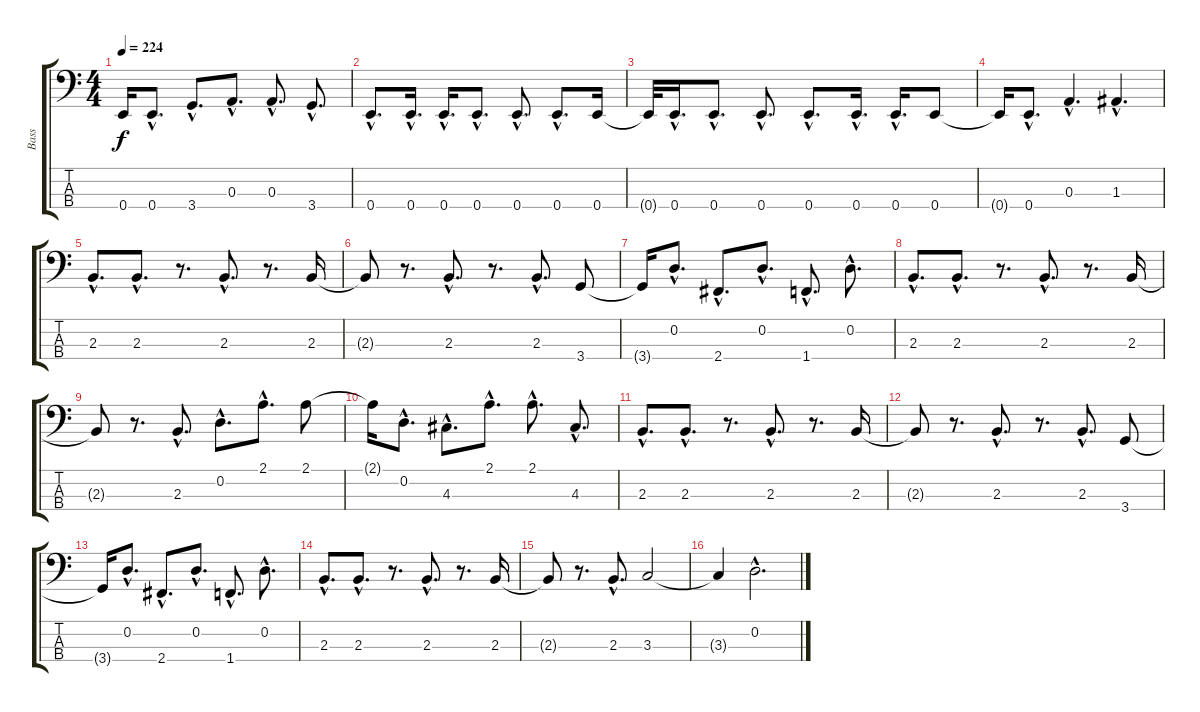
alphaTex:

\track ("Bass" "Bass") {instrument electricbassfinger}
\staff {score tabs}
\tuning (G2 D2 A1 E1) {hide}
\ts (4 4)
\tempo 224
\clef f4
\ks c
0.4{t}.16{dy f} 0.4{hac}.8{d} 3.4{hac}.8{d} 0.3{hac}.8{d} 0.3{hac}.8{d} 3.4{hac}.8{d} |
0.4{hac}.8{d} 0.4{hac}.16{d} 0.4{hac}.16{d} 0.4{hac}.8{d} 0.4{hac}.8{d} 0.4{hac}.8{d} 0.4.16 |
0.4{t}.32 0.4{hac}.16{d} 0.4{hac}.8{d} 0.4{hac}.8{d} 0.4{hac}.8{d} 0.4{hac}.16{d} 0.4{hac}.16{d} 0.4.8 |
0.4{t}.16 0.4{hac}.8{d} 0.3{hac}.4{d} 1.3{hac}.4{d} |
2.3{hac}.8{d} 2.3{hac}.8{d} r.8{d} 2.3{hac}.8{d} r.8{d} 2.3.16 |
2.3{t}.8 r.8{d} 2.3{hac}.8{d} r.8{d} 2.3{hac}.8{d} 3.4.8 |
3.4{t}.16 0.2{hac}.8{d} 2.4{hac}.8{d} 0.2{hac}.8{d} 1.4{hac}.8{d} 0.2{hac}.8{d} |
2.3{hac}.8{d} 2.3{hac}.8{d} r.8{d} 2.3{hac}.8{d} r.8{d} 2.3.16 |
2.3{t}.8 r.8{d} 2.3{hac}.8{d} 0.2{hac}.8{d} 2.1{hac}.8{d} 2.1.8 |
2.1{t}.16 0.2{hac}.8{d} 4.3{hac}.8{d} 2.1{hac}.8{d} 2.1{hac}.8{d} 4.3{hac}.8{d} |
2.3{hac}.8{d} 2.3{hac}.8{d} r.8{d} 2.3{hac}.8{d} r.8{d} 2.3.16 |
2.3{t}.8 r.8{d} 2.3{hac}.8{d} r.8{d} 2.3{hac}.8{d} 3.4.8 |
3.4{t}.16 0.2{hac}.8{d} 2.4{hac}.8{d} 0.2{hac}.8{d} 1.4{hac}.8{d} 0.2{hac}.8{d} |
2.3{hac}.8{d} 2.3{hac}.8{d} r.8{d} 2.3{hac}.8{d} r.8{d} 2.3.16 |
2.3{t}.8 r.8{d} 2.3{hac}.8{d} 3.3.2 |
3.3{t}.4 0.2{hac}.2{d}
